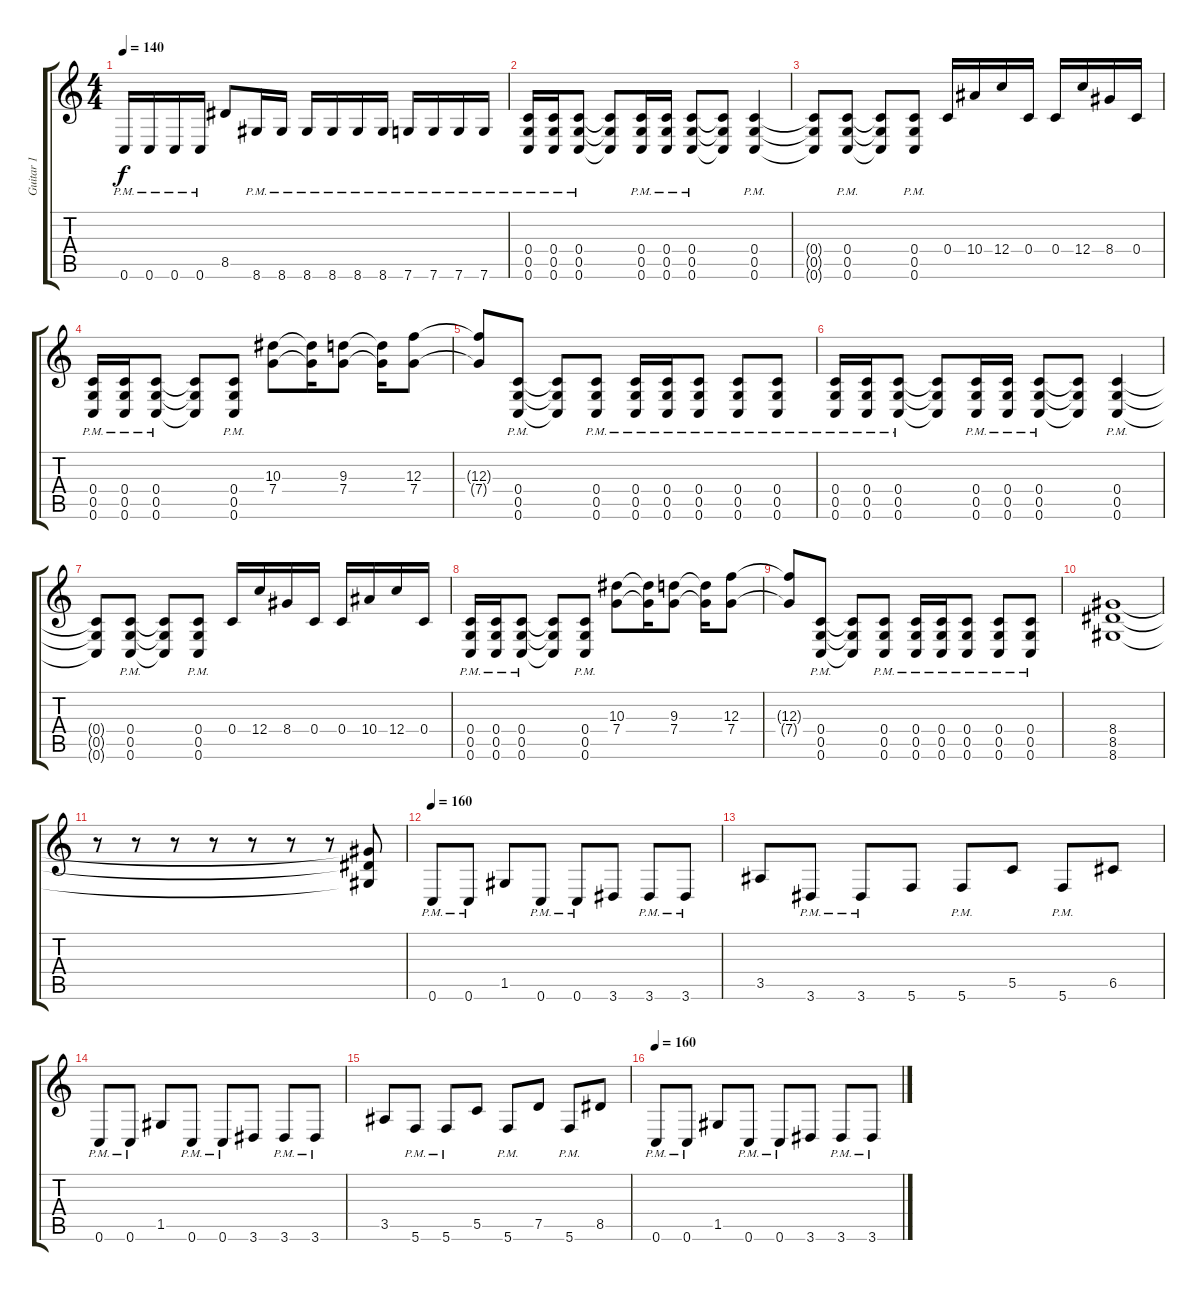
\track ("Guitar 1" "Guitar 1") {instrument distortionguitar}
\staff {score tabs}
\tuning (D4 A3 F3 C3 G2 C2) {hide}
\ts (4 4)
\tempo 140
\clef g2
\ks c
0.6{pm}.16{dy f} 0.6{pm}.16 0.6{pm}.16 0.6{pm}.16 8.5.8 8.6{pm}.16 8.6{pm}.16 8.6{pm}.16 8.6{pm}.16 8.6{pm}.16 8.6{pm}.16 7.6{pm}.16 7.6{pm}.16 7.6{pm}.16 7.6{pm}.16 |
(0.4{pm} 0.5{pm} 0.6{pm}).16 (0.4{pm} 0.5{pm} 0.6{pm}).16 (0.4{pm} 0.5{pm} 0.6{pm}).8 (0.4{t} 0.5{t} 0.6{t}).8 (0.4{pm} 0.5{pm} 0.6{pm}).16 (0.4{pm} 0.5{pm} 0.6{pm}).16 (0.4{pm} 0.5{pm} 0.6{pm}).8 (0.4{t} 0.5{t} 0.6{t}).8 (0.4{pm} 0.5{pm} 0.6{pm}).4 |
(0.4{t} 0.5{t} 0.6{t}).8 (0.4{pm} 0.5{pm} 0.6{pm}).8 (0.4{t} 0.5{t} 0.6{t}).8 (0.4{pm} 0.5{pm} 0.6{pm}).8 0.4.16 10.4.16 12.4.16 0.4.16 0.4.16 12.4.16 8.4.16 0.4.16 |
(0.4{pm} 0.5{pm} 0.6{pm}).16 (0.4{pm} 0.5{pm} 0.6{pm}).16 (0.4{pm} 0.5{pm} 0.6{pm}).8 (0.4{t} 0.5{t} 0.6{t}).8 (0.4{pm} 0.5{pm} 0.6{pm}).8 (10.3 7.4).8 (10.3{t} 7.4{t}).16 (9.3 7.4).8 (9.3{t} 7.4{t}).16 (12.3 7.4).8 |
(12.3{t} 7.4{t}).8 (0.4{pm} 0.5{pm} 0.6{pm}).8 (0.4{t} 0.5{t} 0.6{t}).8 (0.4{pm} 0.5{pm} 0.6{pm}).8 (0.4{pm} 0.5{pm} 0.6{pm}).16 (0.4{pm} 0.5{pm} 0.6{pm}).16 (0.4{pm} 0.5{pm} 0.6{pm}).8 (0.4 0.5 0.6{pm}).8 (0.4 0.5 0.6{pm}).8 |
(0.4{pm} 0.5{pm} 0.6{pm}).16 (0.4{pm} 0.5{pm} 0.6{pm}).16 (0.4{pm} 0.5{pm} 0.6{pm}).8 (0.4{t} 0.5{t} 0.6{t}).8 (0.4{pm} 0.5{pm} 0.6{pm}).16 (0.4{pm} 0.5{pm} 0.6{pm}).16 (0.4{pm} 0.5{pm} 0.6{pm}).8 (0.4{t} 0.5{t} 0.6{t}).8 (0.4{pm} 0.5{pm} 0.6{pm}).4 |
(0.4{t} 0.5{t} 0.6{t}).8 (0.4{pm} 0.5{pm} 0.6{pm}).8 (0.4{t} 0.5{t} 0.6{t}).8 (0.4{pm} 0.5{pm} 0.6{pm}).8 0.4.16 12.4.16 8.4.16 0.4.16 0.4.16 10.4.16 12.4.16 0.4.16 |
(0.4{pm} 0.5{pm} 0.6{pm}).16 (0.4{pm} 0.5{pm} 0.6{pm}).16 (0.4{pm} 0.5{pm} 0.6{pm}).8 (0.4{t} 0.5{t} 0.6{t}).8 (0.4{pm} 0.5{pm} 0.6{pm}).8 (10.3 7.4).8 (10.3{t} 7.4{t}).16 (9.3 7.4).8 (9.3{t} 7.4{t}).16 (12.3 7.4).8 |
(12.3{t} 7.4{t}).8 (0.4{pm} 0.5{pm} 0.6{pm}).8 (0.4{t} 0.5{t} 0.6{t}).8 (0.4{pm} 0.5{pm} 0.6{pm}).8 (0.4{pm} 0.5{pm} 0.6{pm}).16 (0.4{pm} 0.5{pm} 0.6{pm}).16 (0.4{pm} 0.5{pm} 0.6{pm}).8 (0.4 0.5 0.6{pm}).8 (0.4 0.5 0.6{pm}).8 |
(8.4 8.5 8.6).1 |
r.8 r.8 r.8 r.8 r.8 r.8 r.8 (8.4{t} 8.5{t} 8.6{t}).8 |
\tempo 160
0.6{pm}.8 0.6{pm}.8 1.5.8 0.6{pm}.8 0.6{pm}.8 3.6.8 3.6{pm}.8 3.6{pm}.8 |
3.5.8 3.6{pm}.8 3.6{pm}.8 5.6.8 5.6{pm}.8 5.5.8 5.6{pm}.8 6.5.8 |
0.6{pm}.8 0.6{pm}.8 1.5.8 0.6{pm}.8 0.6{pm}.8 3.6.8 3.6{pm}.8 3.6{pm}.8 |
3.5.8 5.6{pm}.8 5.6{pm}.8 5.5.8 5.6{pm}.8 7.5.8 5.6{pm}.8 8.5.8 |
\tempo 160
0.6{pm}.8 0.6{pm}.8 1.5.8 0.6{pm}.8 0.6{pm}.8 3.6.8 3.6{pm}.8 3.6{pm}.8
